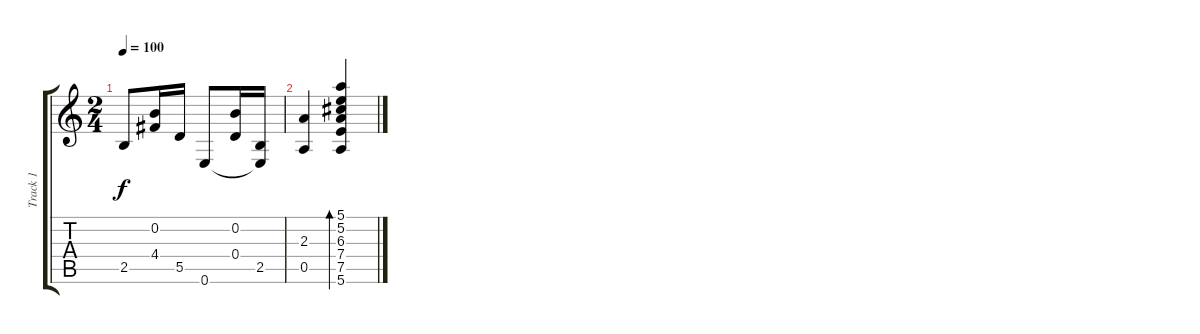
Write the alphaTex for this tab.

\track ("Track 1" "Track 1") {instrument acousticguitarnylon}
\staff {score tabs}
\tuning (E4 B3 G3 D3 A2 E2) {hide}
\ts (2 4)
\tempo 100
\clef g2
\ks c
2.5.8{dy f} (0.2 4.4).16 5.5.16 0.6.8 (0.2 0.4).16 (2.5 0.6{t}).16 |
(2.3 0.5).4 (5.1 5.2 6.3 7.4 7.5 5.6).4{bd 120}
